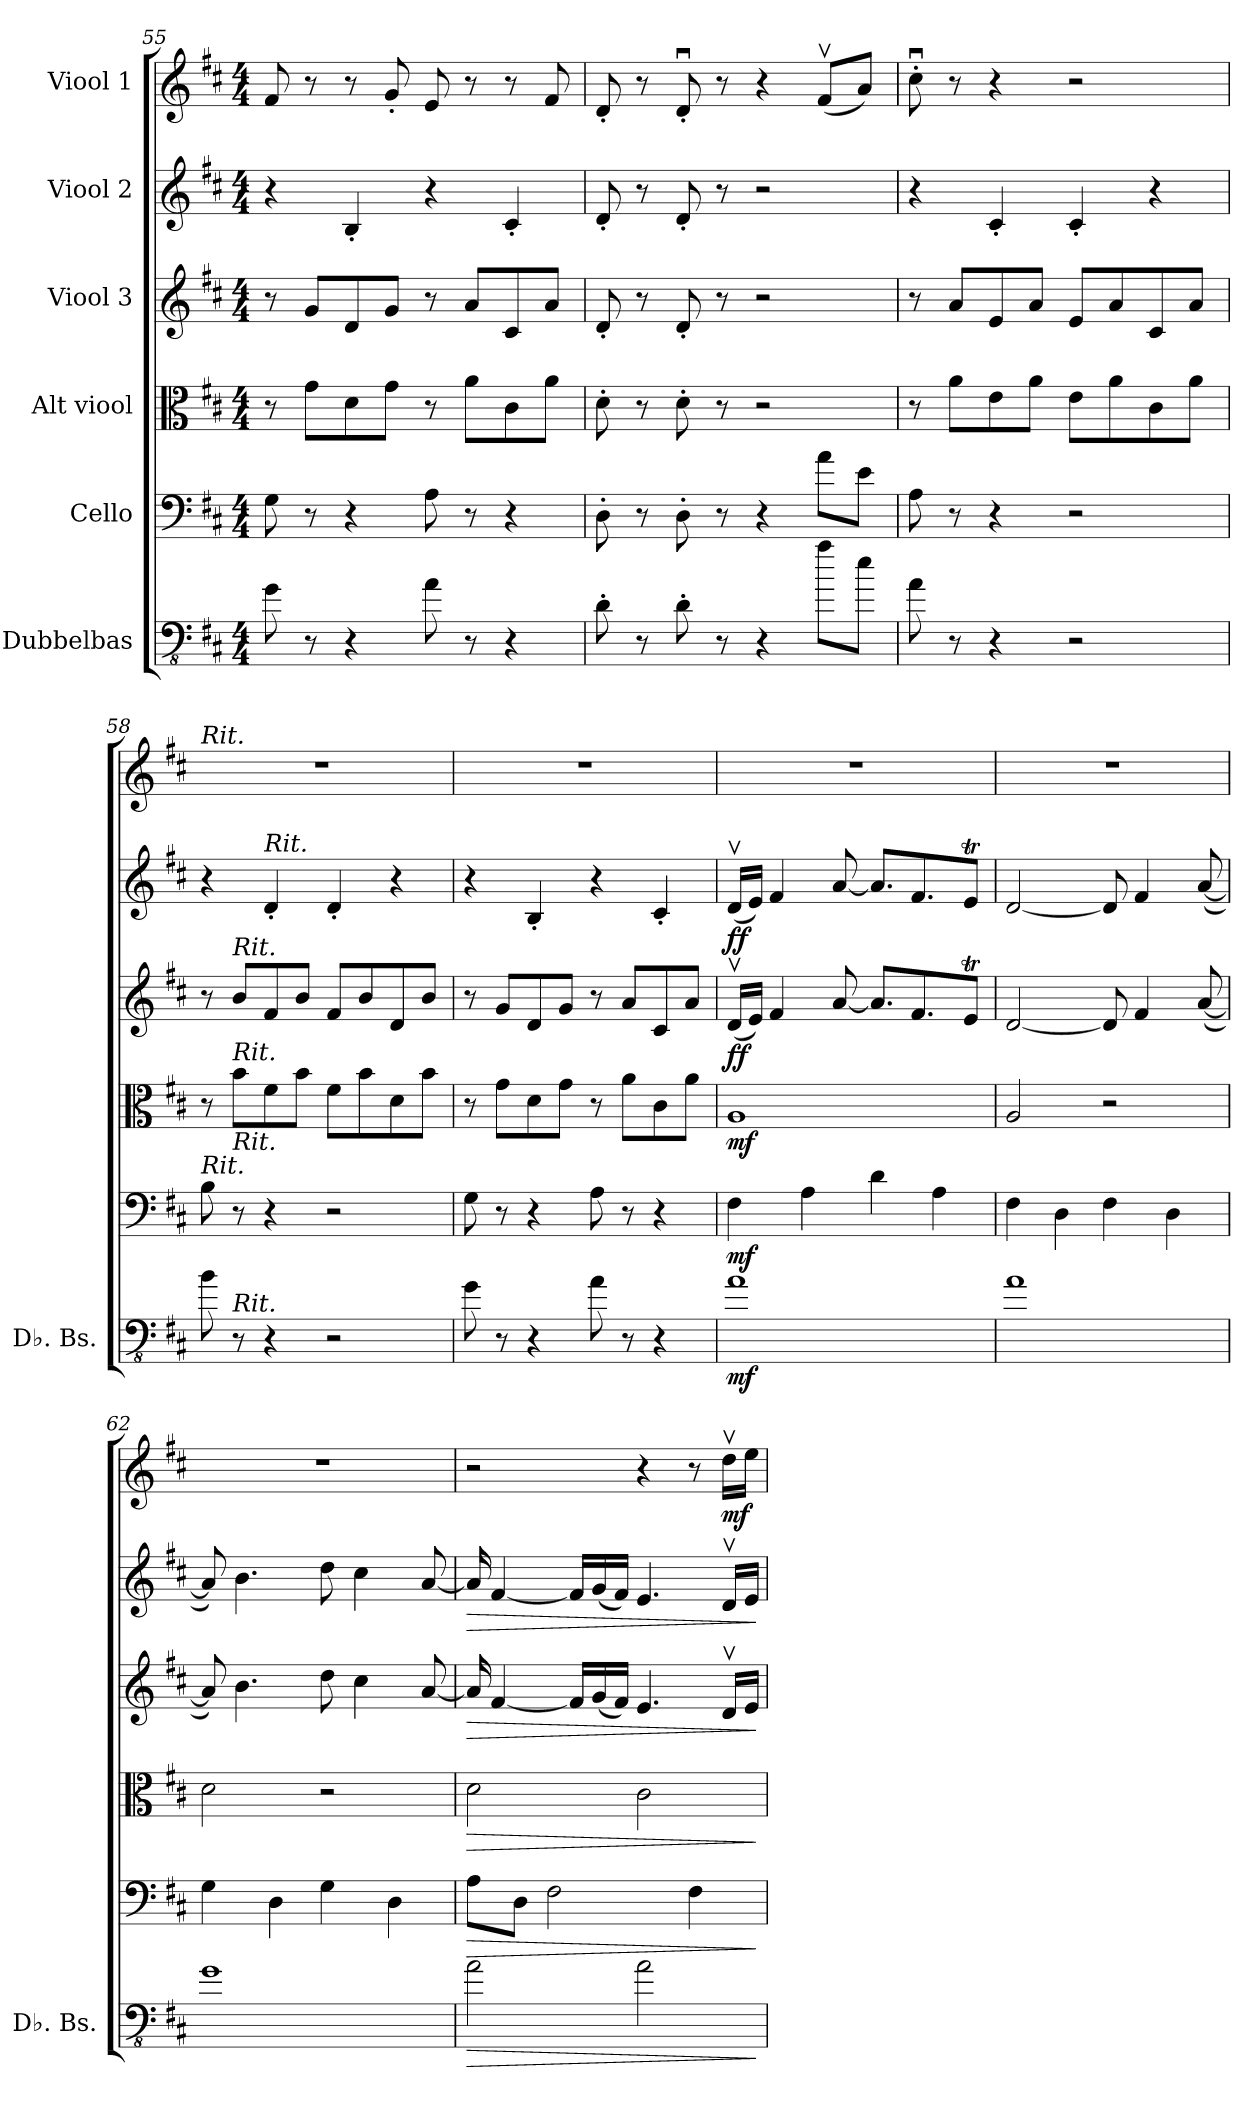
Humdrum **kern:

**kern	**dynam	**kern	**dynam	**kern	**dynam	**kern	**dynam	**kern	**dynam	**kern	**dynam
*part6	*part6	*part5	*part5	*part4	*part4	*part3	*part3	*part2	*part2	*part1	*part1
*staff6	*staff6	*staff5	*staff5	*staff4	*staff4	*staff3	*staff3	*staff2	*staff2	*staff1	*staff1
*I"Dubbelbas	*	*I"Cello	*	*I"Alt viool	*	*I"Viool 3	*	*I"Viool 2	*	*I"Viool 1	*
*I'Db. Bs.	*	*	*	*	*	*	*	*	*	*	*
!!LO:PB:g=z
*clefFv4	*	*clefF4	*	*clefC3	*	*clefG2	*	*clefG2	*	*clefG2	*
*ITrd7c12	*	*	*	*	*	*	*	*	*	*	*
*k[f#c#]	*	*k[f#c#]	*	*k[f#c#]	*	*k[f#c#]	*	*k[f#c#]	*	*k[f#c#]	*
*M4/4	*	*M4/4	*	*M4/4	*	*M4/4	*	*M4/4	*	*M4/4	*
=55	=55	=55	=55	=55	=55	=55	=55	=55	=55	=55	=55
8GG\	.	8G\	.	8r	.	8r	.	4r	.	8f#/	.
8r	.	8r	.	8g\L	.	8g/L	.	.	.	8r	.
4r	.	4r	.	8d\	.	8d/	.	4B'/	.	8r	.
.	.	.	.	8g\J	.	8g/J	.	.	.	8g'/	.
8AA\	.	8A\	.	8r	.	8r	.	4r	.	8e/	.
8r	.	8r	.	8a\L	.	8a/L	.	.	.	8r	.
4r	.	4r	.	8c#\	.	8c#/	.	4c#'/	.	8r	.
.	.	.	.	8a\J	.	8a/J	.	.	.	8f#/	.
=56	=56	=56	=56	=56	=56	=56	=56	=56	=56	=56	=56
8DD'\	.	8D'\	.	8d'\	.	8d'/	.	8d'/	.	8d'/	.
8r	.	8r	.	8r	.	8r	.	8r	.	8r	.
8DD'\	.	8D'\	.	8d'\	.	8d'/	.	8d'/	.	8du'/	.
8r	.	8r	.	8r	.	8r	.	8r	.	8r	.
4r	.	4r	.	2r	.	2r	.	2r	.	4r	.
8A\L	.	8a\L	.	.	.	.	.	.	.	(8f#v/L	.
8E\J	.	8e\J	.	.	.	.	.	.	.	8a/J)	.
=57	=57	=57	=57	=57	=57	=57	=57	=57	=57	=57	=57
8AA\	.	8A\	.	8r	.	8r	.	4r	.	8cc#u'\	.
8r	.	8r	.	8a\L	.	8a/L	.	.	.	8r	.
4r	.	4r	.	8e\	.	8e/	.	4c#'/	.	4r	.
.	.	.	.	8a\J	.	8a/J	.	.	.	.	.
2r	.	2r	.	8e\L	.	8e/L	.	4c#'/	.	2r	.
.	.	.	.	8a\	.	8a/	.	.	.	.	.
.	.	.	.	8c#\	.	8c#/	.	4r	.	.	.
.	.	.	.	8a\J	.	8a/J	.	.	.	.	.
=58	=58	=58	=58	=58	=58	=58	=58	=58	=58	=58	=58
!	!	!	!	!	!	!	!	!	!	!LO:TX:a:i:t=Rit.	!
!	!	!LO:TX:a:i:t=Rit.	!	!	!	!	!	!	!	!	!
8BB\	.	8B\	.	8r	.	8r	.	4r	.	1r	.
!	!	!	!	!	!	!LO:TX:a:i:t=Rit.	!	!	!	!	!
!	!	!	!	!LO:TX:a:i:t=Rit.	!	!	!	!	!	!	!
!	!	!LO:TX:a:i:t=Rit.	!	!	!	!	!	!	!	!	!
!LO:TX:a:i:t=Rit.	!	!	!	!	!	!	!	!	!	!	!
8r	.	8r	.	8b\L	.	8b/L	.	.	.	.	.
!	!	!	!	!	!	!	!	!LO:TX:a:i:t=Rit.	!	!	!
4r	.	4r	.	8f#\	.	8f#/	.	4d'/	.	.	.
.	.	.	.	8b\J	.	8b/J	.	.	.	.	.
2r	.	2r	.	8f#\L	.	8f#/L	.	4d'/	.	.	.
.	.	.	.	8b\	.	8b/	.	.	.	.	.
.	.	.	.	8d\	.	8d/	.	4r	.	.	.
.	.	.	.	8b\J	.	8b/J	.	.	.	.	.
!!LO:LB:g=z
=59	=59	=59	=59	=59	=59	=59	=59	=59	=59	=59	=59
8GG\	.	8G\	.	8r	.	8r	.	4r	.	1r	.
8r	.	8r	.	8g\L	.	8g/L	.	.	.	.	.
4r	.	4r	.	8d\	.	8d/	.	4B'/	.	.	.
.	.	.	.	8g\J	.	8g/J	.	.	.	.	.
8AA\	.	8A\	.	8r	.	8r	.	4r	.	.	.
8r	.	8r	.	8a\L	.	8a/L	.	.	.	.	.
4r	.	4r	.	8c#\	.	8c#/	.	4c#'/	.	.	.
.	.	.	.	8a\J	.	8a/J	.	.	.	.	.
=60	=60	=60	=60	=60	=60	=60	=60	=60	=60	=60	=60
!	!LO:DY:b	!	!LO:DY:b	!	!LO:DY:b	!	!LO:DY:b	!	!	!	!
!	!	!	!	!	!	!	!LO:DY:n=1:b	!	!LO:DY:b	!	!
!	!	!	!	!	!	!	!	!	!LO:DY:n=1:b	!	!
1AA	mf	4F#\	mf	1A	mf	(16dv/LL	f f	(16dv/LL	f f	1r	.
.	.	.	.	.	.	16e/JJ)	.	16e/JJ)	.	.	.
.	.	.	.	.	.	4f#/	.	4f#/	.	.	.
.	.	4A\	.	.	.	.	.	.	.	.	.
.	.	.	.	.	.	[8a/	.	[8a/	.	.	.
.	.	4d\	.	.	.	8.a/L]	.	8.a/L]	.	.	.
.	.	.	.	.	.	8.f#/	.	8.f#/	.	.	.
.	.	4A\	.	.	.	.	.	.	.	.	.
.	.	.	.	.	.	8eT/J	.	8eT/J	.	.	.
=61	=61	=61	=61	=61	=61	=61	=61	=61	=61	=61	=61
1AA	.	4F#\	.	2A/	.	[2d/	.	[2d/	.	1r	.
.	.	4D\	.	.	.	.	.	.	.	.	.
.	.	4F#\	.	2r	.	8d/]	.	8d/]	.	.	.
.	.	.	.	.	.	4f#/	.	4f#/	.	.	.
.	.	4D\	.	.	.	.	.	.	.	.	.
.	.	.	.	.	.	([8a/	.	([8a/	.	.	.
=62	=62	=62	=62	=62	=62	=62	=62	=62	=62	=62	=62
1GG	.	4G\	.	2d\	.	8a/])	.	8a/])	.	1r	.
.	.	.	.	.	.	4.b\	.	4.b\	.	.	.
.	.	4D\	.	.	.	.	.	.	.	.	.
.	.	4G\	.	2r	.	8dd\	.	8dd\	.	.	.
.	.	.	.	.	.	4cc#\	.	4cc#\	.	.	.
.	.	4D\	.	.	.	.	.	.	.	.	.
.	.	.	.	.	.	[8a/	.	[8a/	.	.	.
=63	=63	=63	=63	=63	=63	=63	=63	=63	=63	=63	=63
!	!LO:HP:b	!	!LO:HP:b	!	!LO:HP:b	!	!LO:HP:b	!	!LO:HP:b	!	!
2AA\	>	8A\L	>	2d\	>	16a/]	>	16a/]	>	2r	.
.	.	.	.	.	.	[4f#/	.	[4f#/	.	.	.
.	.	8D\J	.	.	.	.	.	.	.	.	.
.	.	2F#\	.	.	.	.	.	.	.	.	.
.	.	.	.	.	.	16f#/LL]	.	16f#/LL]	.	.	.
.	.	.	.	.	.	(16g/	.	(16g/	.	.	.
.	.	.	.	.	.	16f#/JJ)	.	16f#/JJ)	.	.	.
2AA\	.	.	.	2c#\	.	4.e/	.	4.e/	.	4r	.
.	.	4F#\	.	.	.	.	.	.	.	8r	.
!	!	!	!	!	!	!	!	!	!	!	!LO:DY:b
.	.	.	.	.	.	16dv/LL	.	16dv/LL	.	16ddv\LL	mf
.	.	.	.	.	.	16e/JJ	.	16e/JJ	.	16ee\JJ	.
.	]	.	]	.	]	.	]	.	]	.	.
=	=	=	=	=	=	=	=	=	=	=	=
*-	*-	*-	*-	*-	*-	*-	*-	*-	*-	*-	*-
